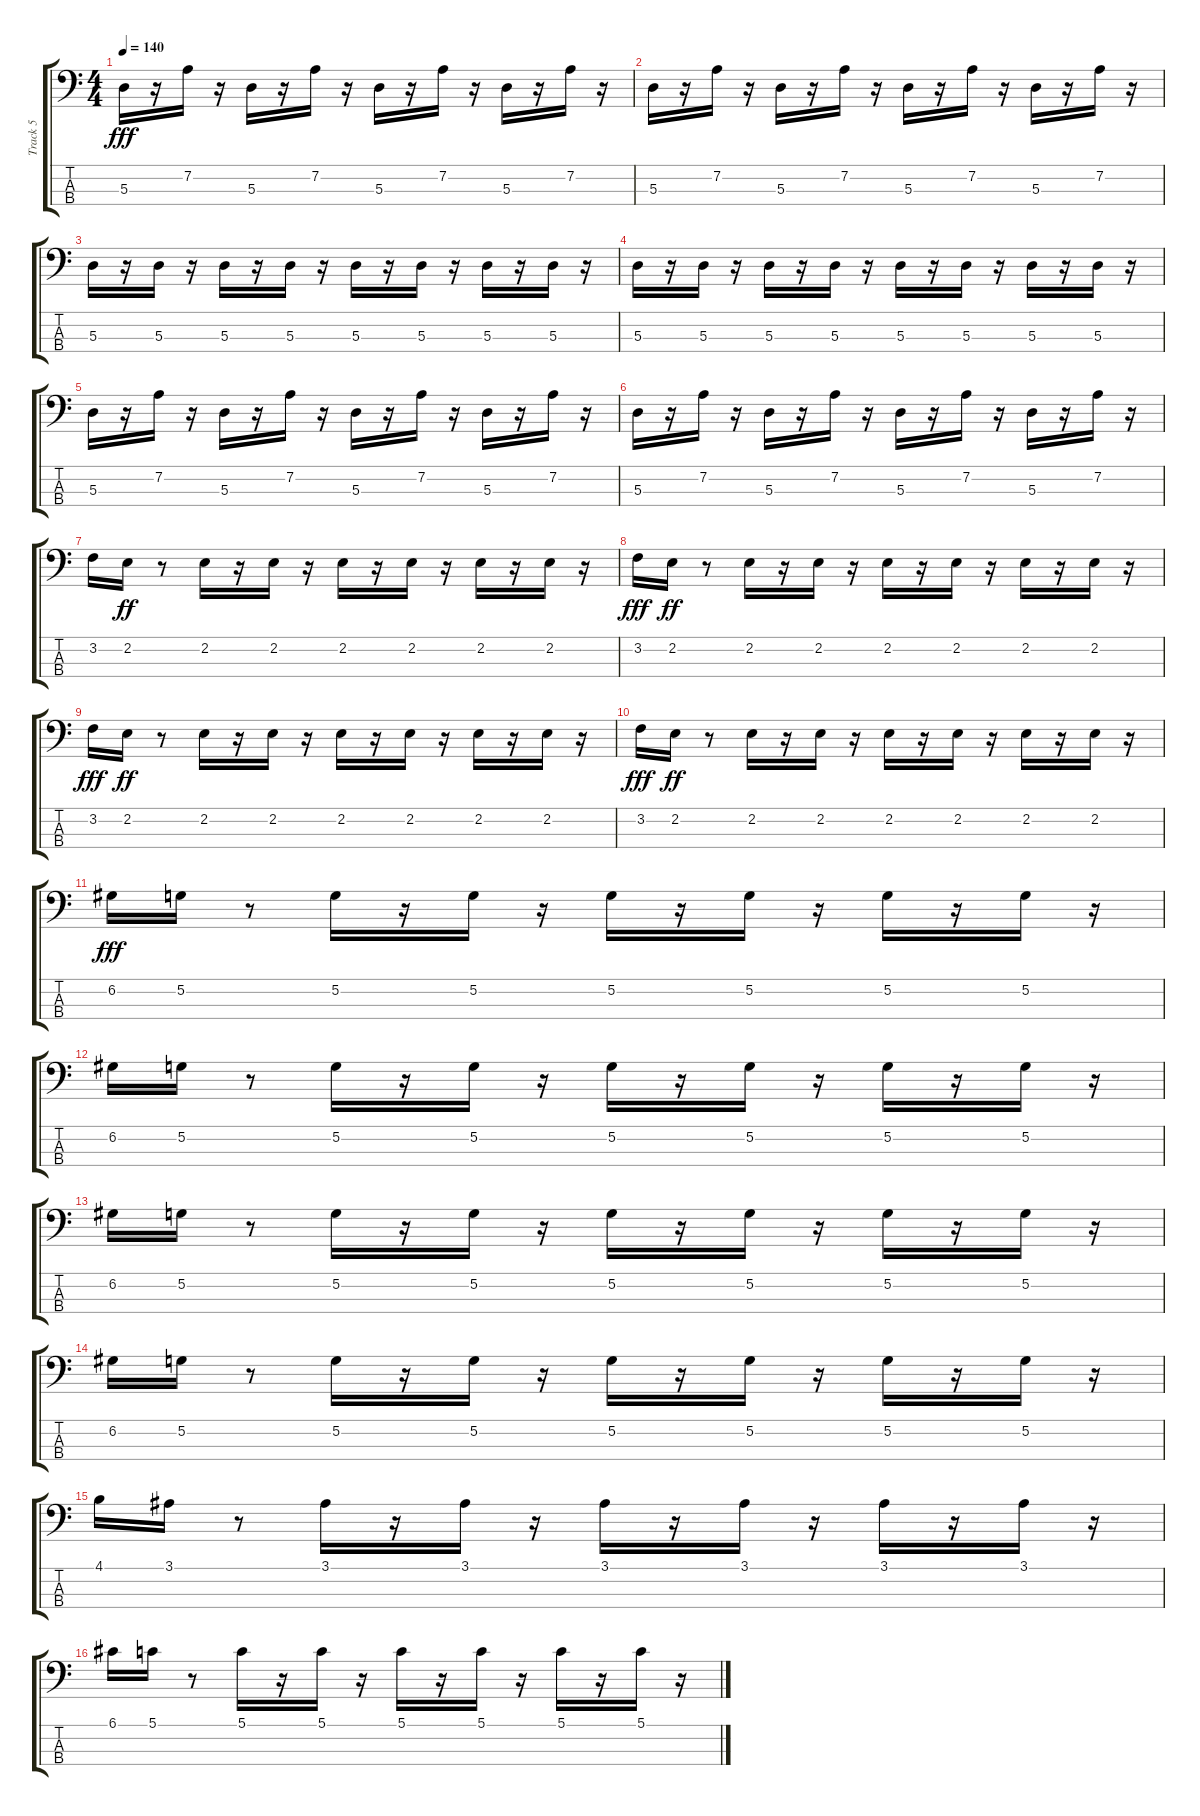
\track ("Track 5" "Track 5") {instrument slapbass1}
\staff {score tabs}
\tuning (G2 D2 A1 E1) {hide}
\ts (4 4)
\tempo 140
\clef f4
\ks c
5.3.16{dy fff} r.16 7.2.16 r.16 5.3.16 r.16 7.2.16 r.16 5.3.16 r.16 7.2.16 r.16 5.3.16 r.16 7.2.16 r.16 |
5.3.16 r.16 7.2.16 r.16 5.3.16 r.16 7.2.16 r.16 5.3.16 r.16 7.2.16 r.16 5.3.16 r.16 7.2.16 r.16 |
5.3.16 r.16 5.3.16 r.16 5.3.16 r.16 5.3.16 r.16 5.3.16 r.16 5.3.16 r.16 5.3.16 r.16 5.3.16 r.16 |
5.3.16 r.16 5.3.16 r.16 5.3.16 r.16 5.3.16 r.16 5.3.16 r.16 5.3.16 r.16 5.3.16 r.16 5.3.16 r.16 |
5.3.16 r.16 7.2.16 r.16 5.3.16 r.16 7.2.16 r.16 5.3.16 r.16 7.2.16 r.16 5.3.16 r.16 7.2.16 r.16 |
5.3.16 r.16 7.2.16 r.16 5.3.16 r.16 7.2.16 r.16 5.3.16 r.16 7.2.16 r.16 5.3.16 r.16 7.2.16 r.16 |
3.2.16 2.2.16{dy ff} r.8 2.2.16 r.16 2.2.16 r.16 2.2.16 r.16 2.2.16 r.16 2.2.16 r.16 2.2.16 r.16 |
3.2.16{dy fff} 2.2.16{dy ff} r.8 2.2.16 r.16 2.2.16 r.16 2.2.16 r.16 2.2.16 r.16 2.2.16 r.16 2.2.16 r.16 |
3.2.16{dy fff} 2.2.16{dy ff} r.8 2.2.16 r.16 2.2.16 r.16 2.2.16 r.16 2.2.16 r.16 2.2.16 r.16 2.2.16 r.16 |
3.2.16{dy fff} 2.2.16{dy ff} r.8 2.2.16 r.16 2.2.16 r.16 2.2.16 r.16 2.2.16 r.16 2.2.16 r.16 2.2.16 r.16 |
6.2.16{dy fff} 5.2.16 r.8 5.2.16 r.16 5.2.16 r.16 5.2.16 r.16 5.2.16 r.16 5.2.16 r.16 5.2.16 r.16 |
6.2.16 5.2.16 r.8 5.2.16 r.16 5.2.16 r.16 5.2.16 r.16 5.2.16 r.16 5.2.16 r.16 5.2.16 r.16 |
6.2.16 5.2.16 r.8 5.2.16 r.16 5.2.16 r.16 5.2.16 r.16 5.2.16 r.16 5.2.16 r.16 5.2.16 r.16 |
6.2.16 5.2.16 r.8 5.2.16 r.16 5.2.16 r.16 5.2.16 r.16 5.2.16 r.16 5.2.16 r.16 5.2.16 r.16 |
4.1.16 3.1.16 r.8 3.1.16 r.16 3.1.16 r.16 3.1.16 r.16 3.1.16 r.16 3.1.16 r.16 3.1.16 r.16 |
6.1.16 5.1.16 r.8 5.1.16 r.16 5.1.16 r.16 5.1.16 r.16 5.1.16 r.16 5.1.16 r.16 5.1.16 r.16
